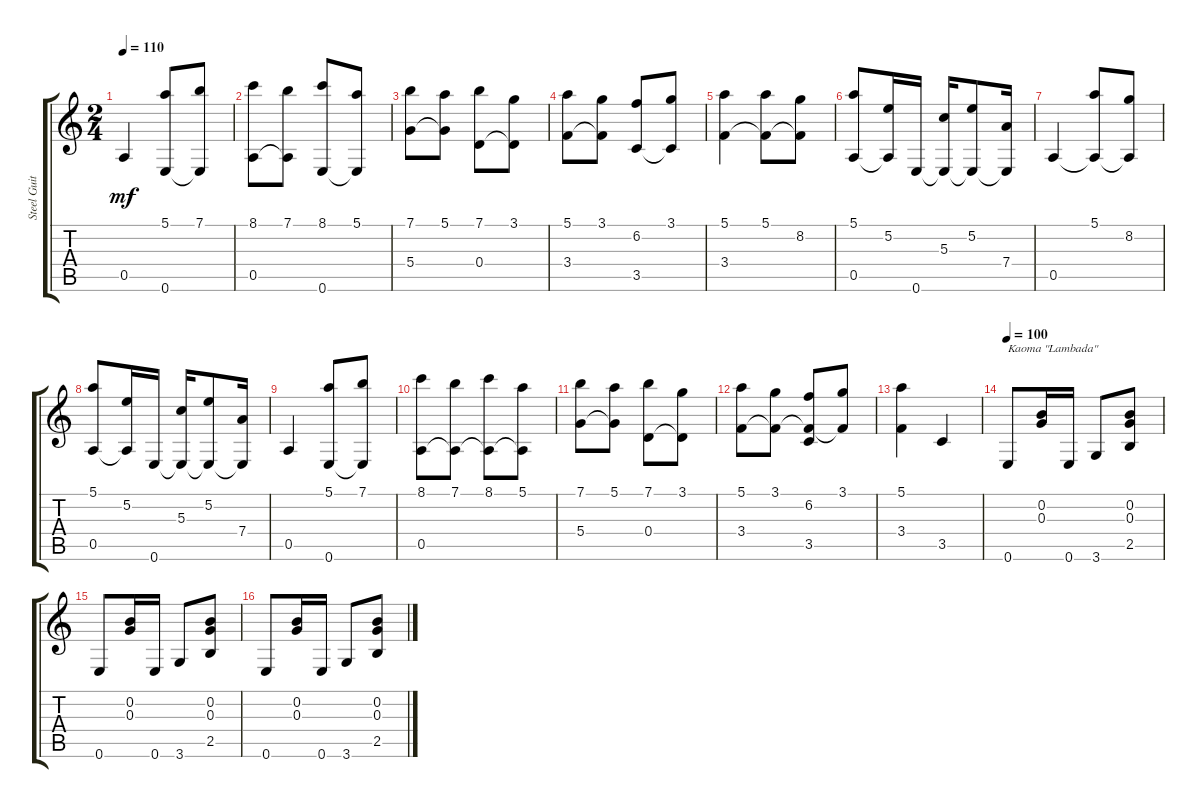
\track ("Steel Guitar" "Steel Guit") {instrument acousticguitarsteel}
\staff {score tabs}
\tuning (E4 B3 G3 D3 A2 E2) {hide}
\ts (2 4)
\tempo 110
\clef g2
\ks c
0.5.4{dy mf} (5.1 0.6).8 (7.1 0.6{t}).8 |
(8.1 0.5).8 (7.1 0.5{t}).8 (8.1 0.6).8 (5.1 0.6{t}).8 |
(7.1 5.4).8 (5.1 5.4{t}).8 (7.1 0.4).8 (3.1 0.4{t}).8 |
(5.1 3.4).8 (3.1 3.4{t}).8 (6.2 3.5).8 (3.1 3.5{t}).8 |
(5.1 3.4).4 (5.1 3.4{t}).8 (8.2 3.4{t}).8 |
(5.1 0.5).8 (5.2 0.5{t}).16 0.6.16 (5.3 0.6{t}).16 (5.2 0.6{t}).8 (7.4 0.6{t}).16 |
0.5.4 (5.1 0.5{t}).8 (8.2 0.5{t}).8 |
(5.1 0.5).8 (5.2 0.5{t}).16 0.6.16 (5.3 0.6{t}).16 (5.2 0.6{t}).8 (7.4 0.6{t}).16 |
0.5.4 (5.1 0.6).8 (7.1 0.6{t}).8 |
(8.1 0.5).8 (7.1 0.5{t}).8 (8.1 0.5{t}).8 (5.1 0.5{t}).8 |
(7.1 5.4).8 (5.1 5.4{t}).8 (7.1 0.4).8 (3.1 0.4{t}).8 |
(5.1 3.4).8 (3.1 3.4{t}).8 (6.2 3.4{t} 3.5).8 (3.1 3.4{t}).8 |
(5.1 3.4).4 3.5.4 |
\tempo 100
0.6.8{txt "Kaoma \"Lambada\""} (0.2 0.3).16 0.6.16 3.6.8 (0.2 0.3 2.5).8 |
0.6.8 (0.2 0.3).16 0.6.16 3.6.8 (0.2 0.3 2.5).8 |
0.6.8 (0.2 0.3).16 0.6.16 3.6.8 (0.2 0.3 2.5).8
